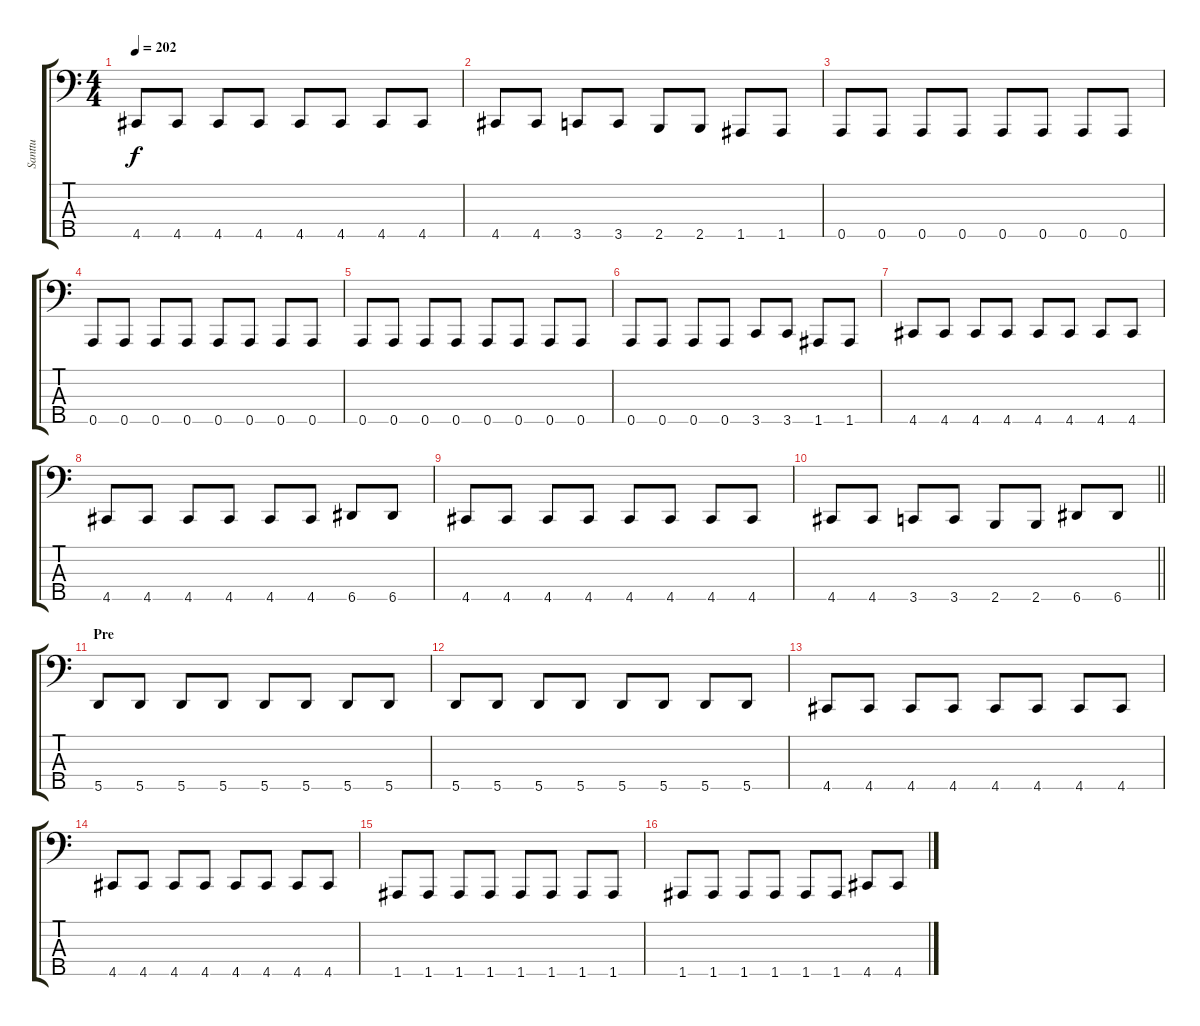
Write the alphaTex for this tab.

\track ("Santtu" "Santtu") {instrument electricbasspick}
\staff {score tabs}
\tuning (G2 D2 A1 D1 A0) {hide}
\ts (4 4)
\tempo 202
\clef f4
\ks c
4.5.8{dy f} 4.5.8 4.5.8 4.5.8 4.5.8 4.5.8 4.5.8 4.5.8 |
4.5.8 4.5.8 3.5.8 3.5.8 2.5.8 2.5.8 1.5.8 1.5.8 |
0.5.8 0.5.8 0.5.8 0.5.8 0.5.8 0.5.8 0.5.8 0.5.8 |
0.5.8 0.5.8 0.5.8 0.5.8 0.5.8 0.5.8 0.5.8 0.5.8 |
0.5.8 0.5.8 0.5.8 0.5.8 0.5.8 0.5.8 0.5.8 0.5.8 |
0.5.8 0.5.8 0.5.8 0.5.8 3.5.8 3.5.8 1.5.8 1.5.8 |
4.5.8 4.5.8 4.5.8 4.5.8 4.5.8 4.5.8 4.5.8 4.5.8 |
4.5.8 4.5.8 4.5.8 4.5.8 4.5.8 4.5.8 6.5.8 6.5.8 |
4.5.8 4.5.8 4.5.8 4.5.8 4.5.8 4.5.8 4.5.8 4.5.8 |
\barLineRight lightlight
4.5.8 4.5.8 3.5.8 3.5.8 2.5.8 2.5.8 6.5.8 6.5.8 |
\section ("" "Pre")
5.5.8 5.5.8 5.5.8 5.5.8 5.5.8 5.5.8 5.5.8 5.5.8 |
5.5.8 5.5.8 5.5.8 5.5.8 5.5.8 5.5.8 5.5.8 5.5.8 |
4.5.8 4.5.8 4.5.8 4.5.8 4.5.8 4.5.8 4.5.8 4.5.8 |
4.5.8 4.5.8 4.5.8 4.5.8 4.5.8 4.5.8 4.5.8 4.5.8 |
1.5.8 1.5.8 1.5.8 1.5.8 1.5.8 1.5.8 1.5.8 1.5.8 |
1.5.8 1.5.8 1.5.8 1.5.8 1.5.8 1.5.8 4.5.8 4.5.8
